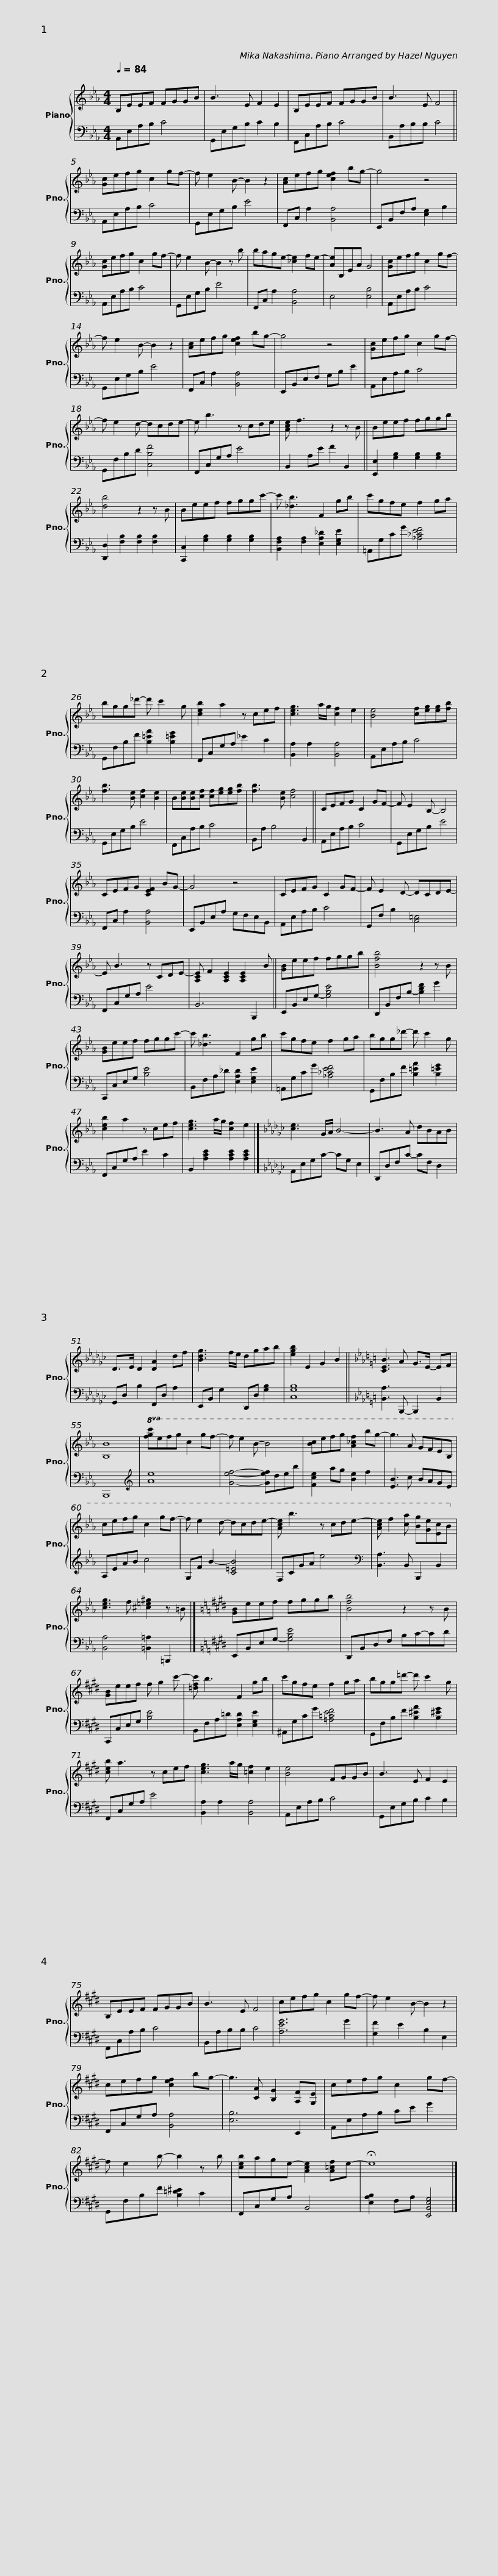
X:1
%%score { 1 | 2 }
L:1/8
Q:1/4=84
M:4/4
I:linebreak $
K:Eb
V:1 treble
V:2 bass
V:1
 B,EEF FGGB | B3 E F2 E2 | B,EEF FGGB | B3 E F4 ||$ [Gc]efg c2 gf- | %5
 f e2 B- B2 z2 | [Ac]efg [cef]2 bg- | g4 z4 |$ [Gc]efg c2 gf- | f e2 B- B2 z b | %10
 bage- [_ce]2 fe- | [Ae]B,EA G4 |$ [Gc]efg c2 gf- | f e2 B- B2 z2 | [Ac]efg [cef]2 bg- | %15
 g4 z4 |$ [Gc]efg c2 gf- | f e2 d- dcde- | e b3 z cde | [Ace] f3 z2 z B ||$ %20
 Beef fggb | [db]4 z2 z B | Beef fggc'- | c' [_db]3 F2 gb |$ c'gfe f2 ga | %25
 bgg_d'- d' c'2 g | [ceb]2 a2 z cef | [ceg]3 a/g/ [cf]2 e2 |$ [Be]4 [cf][eg][eg][fb] | [fb]3 [Be] [cf]2 [Be]2 | %30
 B[Be][Be][cf] [cf][eg][eg][fb] | [fb]3 [Be] [cf]4 ||$ CEFG C2 GF- | F E2 B,- B,4 | CEFG [CEF]2 BG- | %35
 G4 z4 |$ CEFG C2 GF- | F E2 D- DCDE- | E B3 z CDE- | [A,CE] F2 [A,CE]2 [A,CE]2 B ||$ %40
 [GB]eef fggb | [Bfb]4 z2 z B | [GB]eef fggc'- | c' [_db]3 F2 gb |$ c'gfe f2 ga | %45
 bgg_d'- d' c'2 g | [ceb]2 a2 z cef | [ceg]3 a/g/ [cf]2 e2 |]$[K:Gb] [ce]3 G/A/ B4- | B3 A dBAB | %50
 D>E D2 [DA]2 df | [Bdg]3 f/e/ dgab |$ [egb]2 E2 G2 B2 ||[K:Eb] [CEB]3 A G>E- EF | [B,B]8 | %55
!8va(! [fgc']e'f'g' c'2 g'f'- |$ f' e'2 b- b4 | [bc']e'f'g' [a_c'f']2 b'g'- | g'3 a gfeB | c'e'f'g' c'2 g'f'- |$ %60
 f' e'2 d'- d'c'd'e'- | [ac'e'] b'3 z c'd'e'- | [ac'e'] f'2 [c'a'] [bg'][ge'][ec']b!8va)! | [ceg]3 f [^c=e^g]2 z =B |]$[K:E] [GB]eef fggb | %65
 [Bfb]4 z2 z B | [GB]eef f g2 c'- | [=dfc'] b3 F2 gb |$ c'gfe f2 ga | bgg=d'- d' c'2 g | %70
 [ceb] a3 z cef | [ceg]3 a/g/ [=cf]2 e2 |$ [Be]4 FGGB | B3 E F2 E2 | B,EEF FGGB | %75
 B3 E F4 |$ cefg c2 gf- | f e2 B- B2 z2 | cefg [cef]2 bg- | g3 [CA] [B,G]2 [A,F][G,E] |$ %80
 cefg c2 gf- | f e2 b- b2 z b | [ceb]age- [Ace]2 [A=cf]e- | !fermata!e8 |] %84
V:2
 A,,E,A,B, C4 | G,,E,G,B, C2 B,2 | F,,C,A,B, C4 | B,,A,B,B, C4 ||$ A,,E,A,B, C4 | %5
 G,,E,G,B, E4 | F,,C, A,2 [B,,A,]4 | E,,B,,F,A, [E,G,]2 B,2 |$ A,,E,A,B, C4 | G,,E,G,B, E4 | %10
 F,,C, A,2 [B,,A,]4 | E,4 [E,B,]4 |$ A,,E,A,B, C4 | G,,E,G,B, E4 | F,,C, A,2 [B,,A,]4 | %15
 E,,B,,E,F, G,B, E2 |$ A,,E,A,B, C4 | G,,F,B,D [C,B,F]4 | F,,C,G,A, E4 | B,,2 A,E F2 B,,2 ||$ %20
 [E,,E,]2 [G,B,]2 [G,B,]2 [G,B,]2 | [D,,D,]2 [F,B,]2 [F,B,]2 [F,B,]2 | [C,,C,]2 [G,B,]2 [G,B,]2 [G,B,]2 | [B,,F,A,]2 [F,A,]2 [E,A,_D]2 [E,G,E]2 |$ =A,,G,CG [_A,_CEF]4 | %25
 G,,F,B,F [B,=EA]2 [B,=EG]2 | F,,C,G,A, _E2 C2 | [B,,A,]2 A,2 [B,,A,]4 |$ A,,E,A,B, C4 | G,,E,G,B, E4 | %30
 F,,C,A,B, C4 | B,,A, B,4 B,,2 ||$ A,,E,A,B, C4 | G,,E,G,B, E4 | F,,C, A,2 [B,,A,]4 | %35
 E,,B,,E,A, G,F,E,B,, |$ A,,E,A,B, C4 | G,,F, B,2 [C,=E,]4 | F,,C,G,A, E4 | B,,6 B,,,2 ||$ %40
 E,,B,,E,G,- [G,B,E]4 | D,,B,,F,B,- [B,DF]2 G2 | C,,C,E,G, [B,E]4 | B,,F,A,_D [E,A,D]2 [E,G,E]2 |$ =A,,G,CG [_A,_CEF]4 | %45
 G,,F,B,F [B,=EA]2 [B,=EG]2 | F,,C,G,A, E2 C2 | B,,2 [A,CE]2 [A,CE]2 [A,CE]2 |]$[K:Gb] A,,E,G,C- CG, E,2 | D,,D,F,C- CF, D,2 | %50
 G,,D, B,2 F,,D, A,2 | E,,B,, G,2 D,,D, [G,B,]2 |$ [C,G,B,]8 ||[K:Eb] [B,,A,]3 B,,,- B,,,2 B,,2 | B,,,8 | %55
[K:treble] [Ae]8 |$ [Gef]4- [Gef]deb | [Fce]2 ag [Be]2 f2 | [EB]3 c BAGE | A,EAB c4 |$ %60
 G,F B2- [C=EB]4 | F,CGA e4 |[K:bass] [B,,A,]3 B,, B,,,2 B,,2 | [B,,A,]4 [=B,,=A,]2 =B,,,2 |]$[K:E] E,,B,,E,G,- [G,B,E]4 | %65
 D,,B,,D,F, B,C-CD | C,,C,E,G, [B,E]4 | B,,F,A,=D [E,A,D]2 [E,G,E]2 |$ ^A,,G,CG [=A,=CEF]4 | G,,F,B,F [B,^EA]2 [B,^EG]2 | %70
 F,,C,G,A, E4 | [B,,A,]2 A,2 [B,,A,]4 |$ A,,E,A,B, C4 | G,,E,G,B, C2 B,2 | F,,C,A,B, C4 | %75
 B,,A,B,B, C4 |$ [A,EG]6 G2 | [G,F]2 E2 B,2 E,2 | F,,C,G,A, [B,,A,]4 | [E,B,]6 E,,2 |$ %80
 A,,E,A,B, CE G2 | G,,F,B,F [B,=D^E]2 C2 | F,,C,G,A, B,,4 | [E,A,B,]2 F,A, [E,,B,,E,G,]4 |] %84
